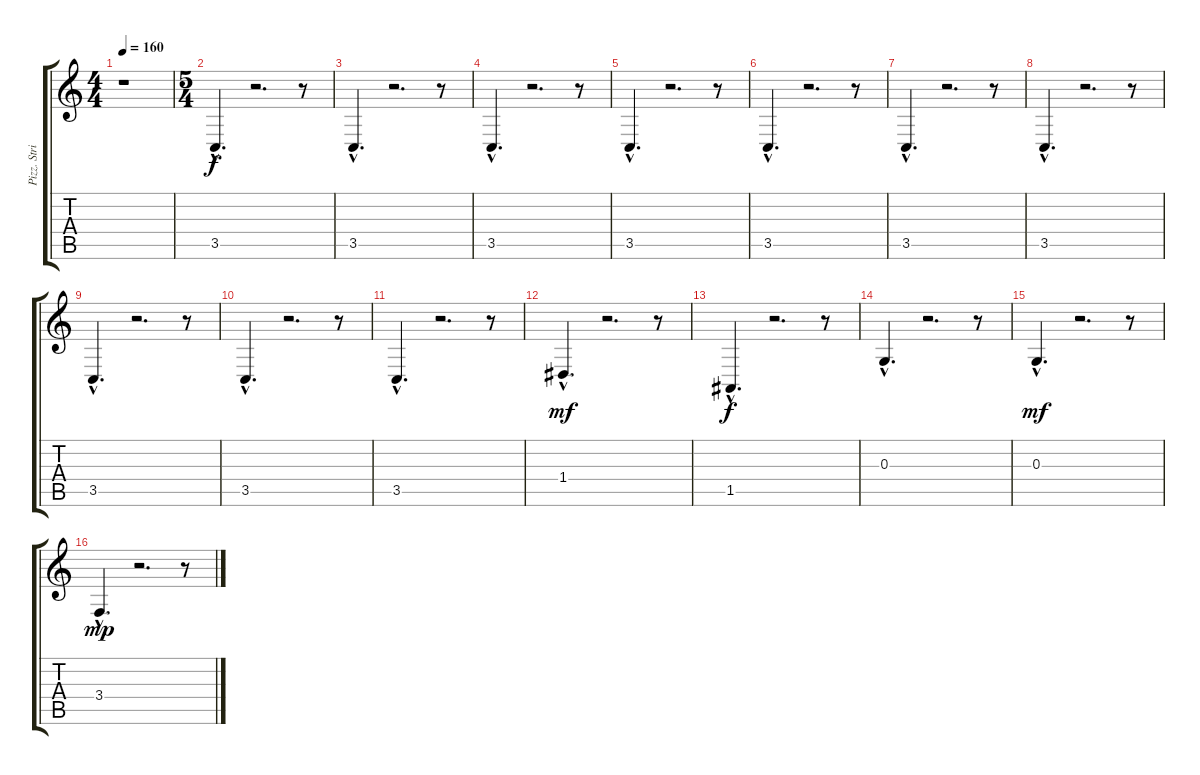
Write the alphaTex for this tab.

\track ("Pizz. Strings 2" "Pizz. Stri") {instrument pizzicatostrings}
\staff {score tabs}
\tuning (E4 B3 G3 D3 A2 E2) {hide}
\ts (4 4)
\tempo 160
\clef g2
\ks c
r.1{dy f instrument pizzicatostrings} |
\ts (5 4)
3.5{hac}.4{d volume 12} r.2{d} r.8 |
3.5{hac}.4{d} r.2{d} r.8 |
3.5{hac}.4{d} r.2{d} r.8 |
3.5{hac}.4{d} r.2{d} r.8 |
3.5{hac}.4{d} r.2{d} r.8 |
3.5{hac}.4{d} r.2{d} r.8 |
3.5{hac}.4{d} r.2{d} r.8 |
3.5{hac}.4{d} r.2{d} r.8 |
3.5{hac}.4{d} r.2{d} r.8 |
3.5{hac}.4{d} r.2{d} r.8 |
1.4{hac}.4{d dy mf} r.2{d} r.8 |
1.5{hac}.4{d dy f} r.2{d} r.8 |
0.3{hac}.4{d} r.2{d} r.8 |
0.3{hac}.4{d dy mf} r.2{d} r.8 |
3.4{hac}.4{d dy mp} r.2{d} r.8
